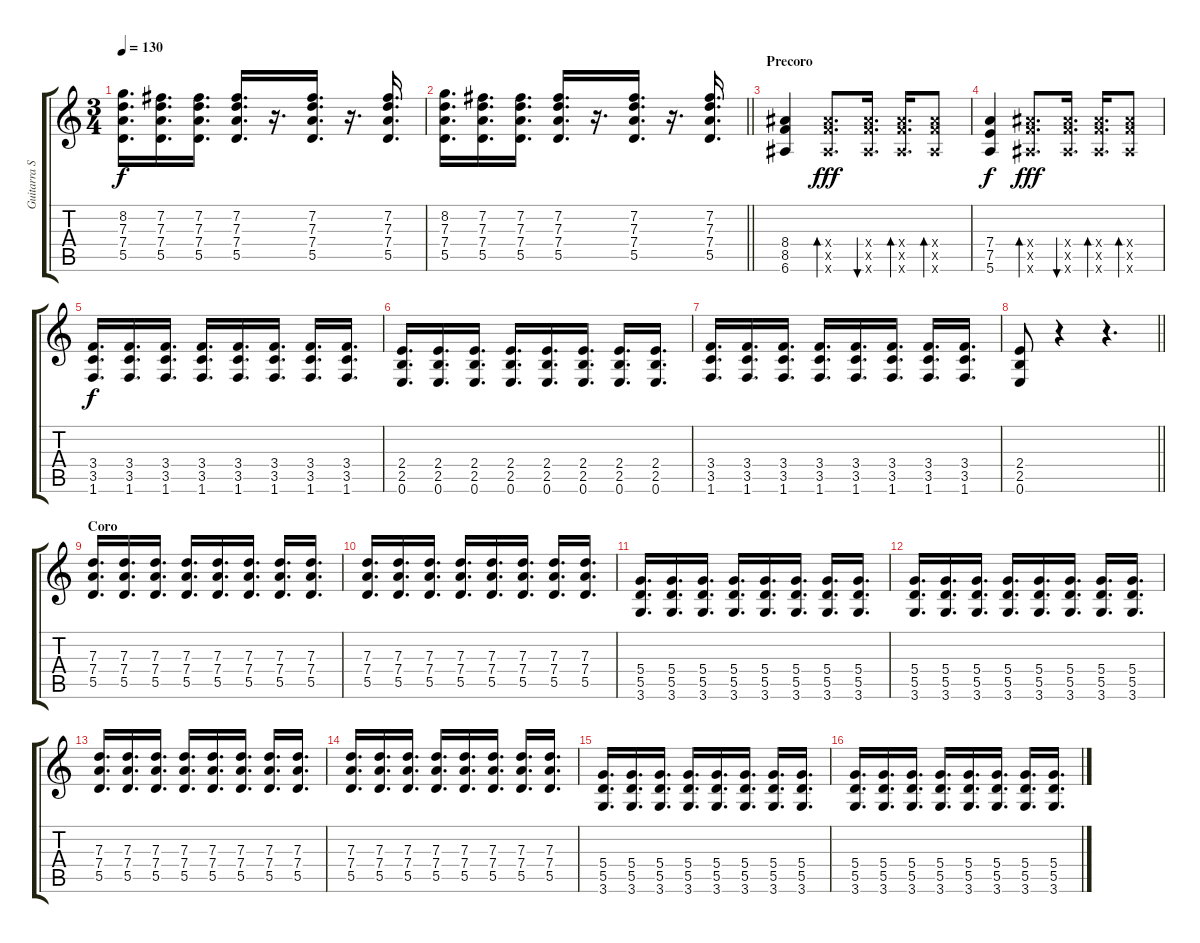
\track ("Guitarra Secundaria" "Guitarra S") {instrument distortionguitar}
\staff {score tabs}
\tuning (E4 B3 G3 D3 A2 E2) {hide}
\ts (3 4)
\tempo 130
\clef g2
\ks c
(8.2 7.3 7.4 5.5).16{d dy f} (7.2 7.3 7.4 5.5).16{d} (7.2 7.3 7.4 5.5).16{d} (7.2 7.3 7.4 5.5).16{d} r.16{d} (7.2 7.3 7.4 5.5).16{d} r.16{d} (7.2 7.3 7.4 5.5).16{d} |
\barLineRight lightlight
(8.2 7.3 7.4 5.5).16{d} (7.2 7.3 7.4 5.5).16{d} (7.2 7.3 7.4 5.5).16{d} (7.2 7.3 7.4 5.5).16{d} r.16{d} (7.2 7.3 7.4 5.5).16{d} r.16{d} (7.2 7.3 7.4 5.5).16{d} |
\section ("" "Precoro")
(8.4 8.5 6.6).4 (8.4{x} 8.5{x} 6.6{x}).8{d bd 60 dy fff} (8.4{x} 8.5{x} 6.6{x}).16{d bu 60} (8.4{x} 8.5{x} 6.6{x}).16{d bd 60} (8.4{x} 8.5{x} 6.6{x}).8{bd 60} |
(7.4 7.5 5.6).4{dy f} (8.4{x} 8.5{x} 6.6{x}).8{d bd 60 dy fff} (8.4{x} 8.5{x} 6.6{x}).16{d bu 60} (8.4{x} 8.5{x} 6.6{x}).16{d bd 60} (8.4{x} 8.5{x} 6.6{x}).8{bd 60} |
(3.4 3.5 1.6).16{d dy f} (3.4 3.5 1.6).16{d} (3.4 3.5 1.6).16{d} (3.4 3.5 1.6).16{d} (3.4 3.5 1.6).16{d} (3.4 3.5 1.6).16{d} (3.4 3.5 1.6).16{d} (3.4 3.5 1.6).16{d} |
(2.4 2.5 0.6).16{d} (2.4 2.5 0.6).16{d} (2.4 2.5 0.6).16{d} (2.4 2.5 0.6).16{d} (2.4 2.5 0.6).16{d} (2.4 2.5 0.6).16{d} (2.4 2.5 0.6).16{d} (2.4 2.5 0.6).16{d} |
(3.4 3.5 1.6).16{d} (3.4 3.5 1.6).16{d} (3.4 3.5 1.6).16{d} (3.4 3.5 1.6).16{d} (3.4 3.5 1.6).16{d} (3.4 3.5 1.6).16{d} (3.4 3.5 1.6).16{d} (3.4 3.5 1.6).16{d} |
\barLineRight lightlight
(2.4 2.5 0.6).8 r.4 r.4{d} |
\section ("" "Coro")
(7.3 7.4 5.5).16{d volume 11} (7.3 7.4 5.5).16{d} (7.3 7.4 5.5).16{d} (7.3 7.4 5.5).16{d} (7.3 7.4 5.5).16{d} (7.3 7.4 5.5).16{d} (7.3 7.4 5.5).16{d} (7.3 7.4 5.5).16{d} |
(7.3 7.4 5.5).16{d} (7.3 7.4 5.5).16{d} (7.3 7.4 5.5).16{d} (7.3 7.4 5.5).16{d} (7.3 7.4 5.5).16{d} (7.3 7.4 5.5).16{d} (7.3 7.4 5.5).16{d} (7.3 7.4 5.5).16{d} |
(5.4 5.5 3.6).16{d} (5.4 5.5 3.6).16{d} (5.4 5.5 3.6).16{d} (5.4 5.5 3.6).16{d} (5.4 5.5 3.6).16{d} (5.4 5.5 3.6).16{d} (5.4 5.5 3.6).16{d} (5.4 5.5 3.6).16{d} |
(5.4 5.5 3.6).16{d} (5.4 5.5 3.6).16{d} (5.4 5.5 3.6).16{d} (5.4 5.5 3.6).16{d} (5.4 5.5 3.6).16{d} (5.4 5.5 3.6).16{d} (5.4 5.5 3.6).16{d} (5.4 5.5 3.6).16{d} |
(7.3 7.4 5.5).16{d volume 11} (7.3 7.4 5.5).16{d} (7.3 7.4 5.5).16{d} (7.3 7.4 5.5).16{d} (7.3 7.4 5.5).16{d} (7.3 7.4 5.5).16{d} (7.3 7.4 5.5).16{d} (7.3 7.4 5.5).16{d} |
(7.3 7.4 5.5).16{d} (7.3 7.4 5.5).16{d} (7.3 7.4 5.5).16{d} (7.3 7.4 5.5).16{d} (7.3 7.4 5.5).16{d} (7.3 7.4 5.5).16{d} (7.3 7.4 5.5).16{d} (7.3 7.4 5.5).16{d} |
(5.4 5.5 3.6).16{d} (5.4 5.5 3.6).16{d} (5.4 5.5 3.6).16{d} (5.4 5.5 3.6).16{d} (5.4 5.5 3.6).16{d} (5.4 5.5 3.6).16{d} (5.4 5.5 3.6).16{d} (5.4 5.5 3.6).16{d} |
(5.4 5.5 3.6).16{d} (5.4 5.5 3.6).16{d} (5.4 5.5 3.6).16{d} (5.4 5.5 3.6).16{d} (5.4 5.5 3.6).16{d} (5.4 5.5 3.6).16{d} (5.4 5.5 3.6).16{d} (5.4 5.5 3.6).16{d}
